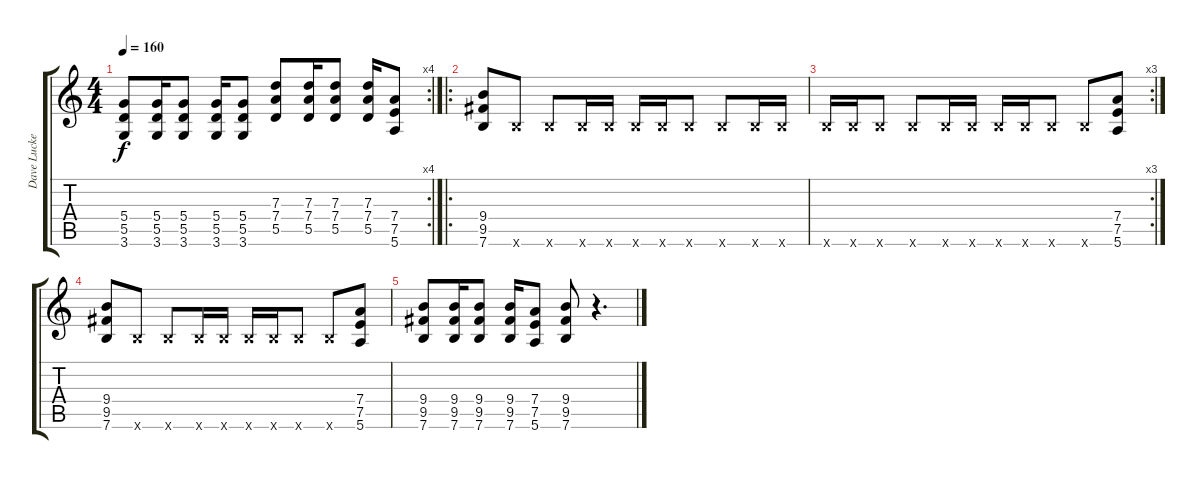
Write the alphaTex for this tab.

\track ("Dave Luckett" "Dave Lucke") {instrument distortionguitar}
\staff {score tabs}
\tuning (E4 B3 G3 D3 A2 E2) {hide}
\rc 4
\ts (4 4)
\tempo 160
\clef g2
\ks c
(5.4 5.5 3.6).8{dy f} (5.4 5.5 3.6).16 (5.4 5.5 3.6).8 (5.4 5.5 3.6).16 (5.4 5.5 3.6).8 (7.3 7.4 5.5).8 (7.3 7.4 5.5).16 (7.3 7.4 5.5).8 (7.3 7.4 5.5).16 (7.4 7.5 5.6).8 |
\ro
(9.4 9.5 7.6).8 7.6{x}.8 7.6{x}.8 7.6{x}.16 7.6{x}.16 7.6{x}.16 7.6{x}.16 7.6{x}.8 7.6{x}.8 7.6{x}.16 7.6{x}.16 |
\rc 3
7.6{x}.16 7.6{x}.16 7.6{x}.8 7.6{x}.8 7.6{x}.16 7.6{x}.16 7.6{x}.16 7.6{x}.16 7.6{x}.8 7.6{x}.8 (7.4 7.5 5.6).8 |
(9.4 9.5 7.6).8 7.6{x}.8 7.6{x}.8 7.6{x}.16 7.6{x}.16 7.6{x}.16 7.6{x}.16 7.6{x}.8 7.6{x}.8 (7.4 7.5 5.6).8 |
(9.4 9.5 7.6).8 (9.4 9.5 7.6).16 (9.4 9.5 7.6).8 (9.4 9.5 7.6).16 (7.4 7.5 5.6).8 (9.4 9.5 7.6).8 r.4{d}
